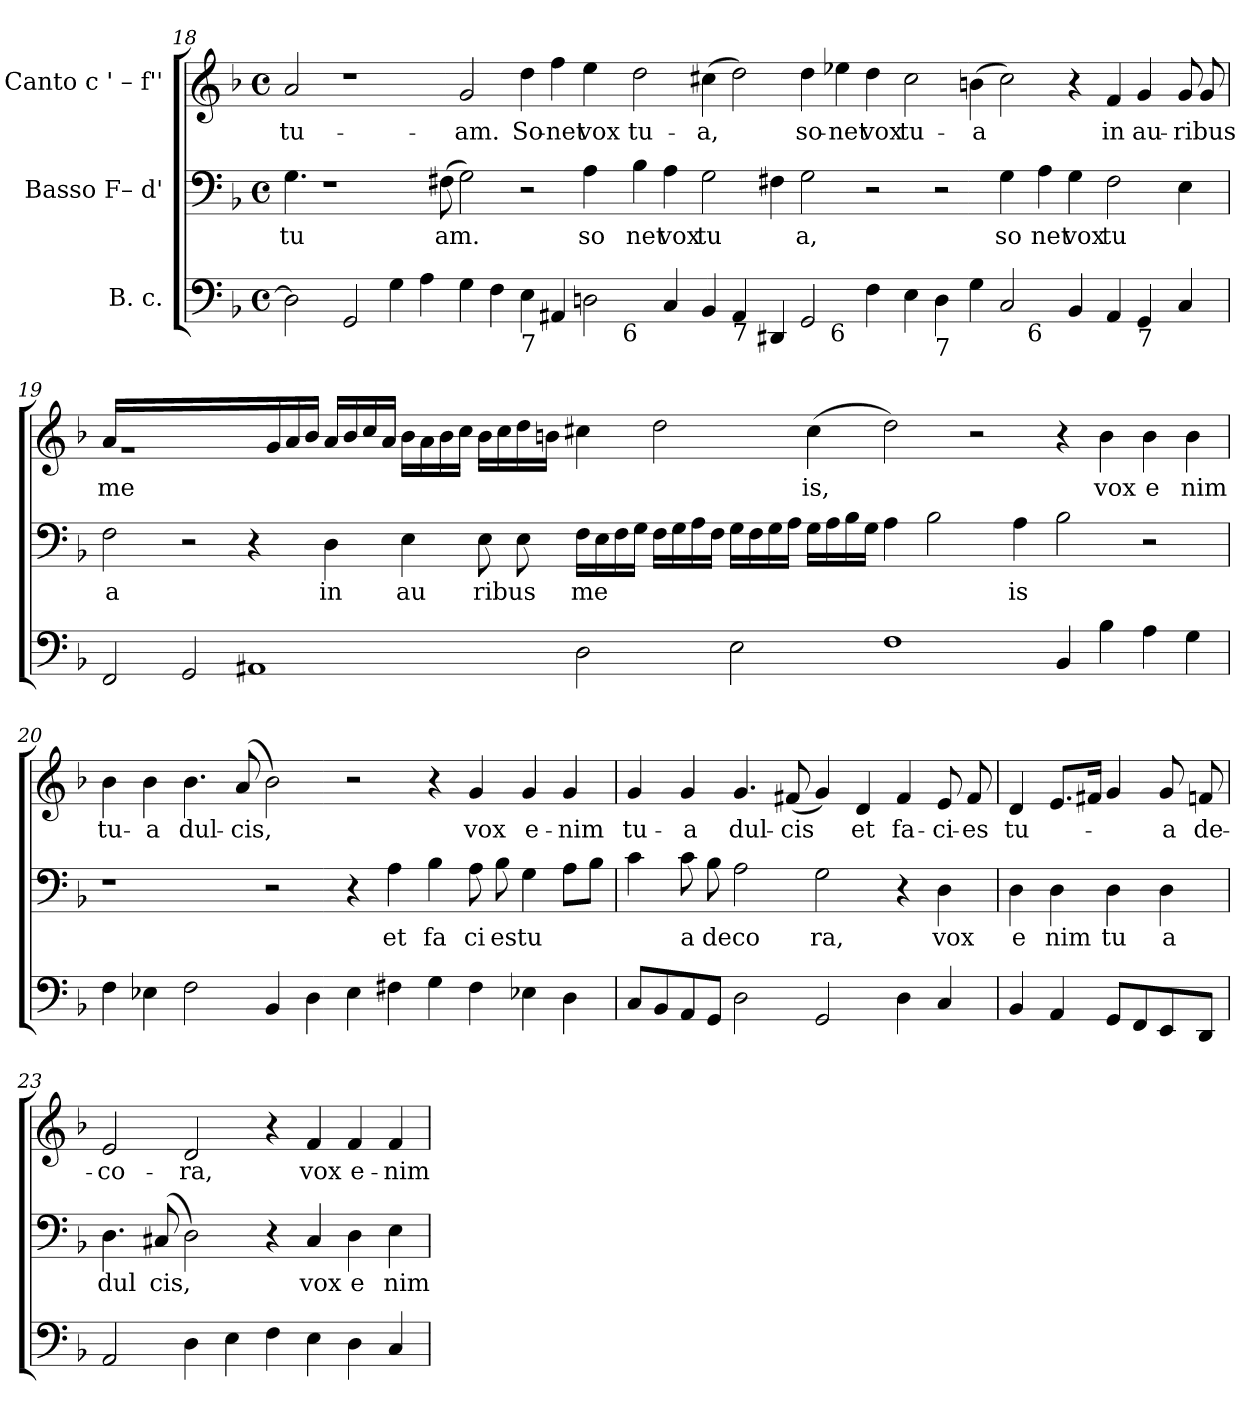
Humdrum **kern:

**kern	**kern	**text	**kern	**text
*part3	*part2	*part2	*part1	*part1
*staff3	*staff2	*staff2	*staff1	*staff1
*I"B. c.	*I"Basso  F– d'	*	*I"Canto  c ' – f''	*
!!LO:LB:g=z
*clefF4	*clefF4	*	*clefG2	*
*k[b-]	*k[b-]	*	*k[b-]	*
*F:	*F:	*	*F:	*
*M4/4	*M4/4	*	*M4/4	*
*met(c)	*met(c)	*	*met(c)	*
=18	=18	=18	=18	=18
!	!	!LO:LY:b:cj	!	!LO:LY:b:cj
*^	*	*	*	*
*	*^	*	*	*	*
2D#\]	1ryy	1ryy	4.G\	tu	2a/	tu-
.	.	.	1r	.	.	.
2GG/	.	.	.	.	1r	.
4G\	1ryy	1ryy	.	.	.	.
4A<\	.	.	.	.	.	.
!	!	!	!	!LO:LY:b	!	!
.	.	.	(>8F#X\	am.	.	.
!	!	!	!	!	!	!LO:LY:b:cj
4G<\	.	.	2G\)	.	2g/	-am.
4F<\	.	.	.	.	.	.
!LO:TX:b:t=7	!	!	!	!	!	!
!	!	!	!	!	!	!LO:LY:b:cj
4E\	2ryy	1ryy	2r	.	4dd\	So-
!	!	!	!	!	!	!LO:LY:b:cj
4AA#</	.	.	.	.	4ff\	-net
!	!	!	!	!LO:LY:b:cj	!	!LO:LY:b:cj
2D<\	8ryy	.	4A\	so	4ee\	vox
.	16ryy	.	.	.	.	.
.	64ryy	.	.	.	.	.
!	!LO:TX:b:t=6	!	!	!	!	!
.	1ryy	.	.	.	.	.
!	!	!	!	!LO:LY:b:cj	!	!LO:LY:b:cj
.	.	.	4B-\	net	2dd\	tu-
!	!	!	!	!LO:LY:b:cj	!	!
4C</	.	1ryy	4A\	vox	.	.
!	!	!	!	!LO:LY:b:cj	!	!LO:LY:b:cj
4BB-</	.	.	2G\	tu	(>4cc#X\	-a,
!LO:TX:b:t=7	!	!	!	!	!	!
4AA#/	.	.	.	.	2dd\)	.
.	1ryy	.	.	.	.	.
4DD#</	.	.	4F#X\	.	.	.
!	!	!	!	!LO:LY:b:cj	!	!LO:LY:b:cj
2GG</	.	8...ryy	2G\	a,	4dd\	so-
!	!	!LO:TX:b:t=6	!	!	!	!
.	.	1ryy	.	.	.	.
!	!	!	!	!	!	!LO:LY:b:cj
.	.	.	.	.	4ee-X\	-net
!	!	!	!	!	!	!LO:LY:b:cj
4F<\	.	.	2r	.	4dd\	vox
.	1ryy	.	.	.	.	.
!	!	!	!	!	!	!LO:LY:b:cj
4E<\	.	.	.	.	2cc#\	tu-
!LO:TX:b:t=7	!	!	!	!	!	!
4D\	.	.	2r	.	.	.
.	.	1ryy	.	.	.	.
!	!	!	!	!	!	!LO:LY:b:cj
4G<\	.	.	.	.	(>4bn\	-a
!	!	!	!	!LO:LY:b:cj	!	!
2C</	.	.	4G\	so	2cc#\)	.
!	!LO:TX:b:t=6	!	!	!	!	!
.	1ryy	.	.	.	.	.
!	!	!	!	!LO:LY:b:cj	!	!
.	.	.	4A\	net	.	.
!	!	!	!	!LO:LY:b:cj	!	!
4BB-/	.	.	4G\	vox	4r	.
.	.	2ryy	.	.	.	.
!	!	!	!	!LO:LY:b:cj	!	!LO:LY:b:cj
4AA#</	.	.	2F#\	tu	4f/	in
!LO:TX:b:t=7	!	!	!	!	!	!
!	!	!	!	!	!	!LO:LY:b:cj
4GG/	.	.	.	.	4g/	au-
.	4ryy	.	.	.	.	.
.	.	4ryy	.	.	.	.
!	!	!	!	!	!	!LO:LY:b
4C</	.	.	4E\	.	8g/	-ribus
.	.	.	.	.	8g/	.
.	32.ryy	.	.	.	.	.
.	.	64ryy	.	.	.	.
!!LO:LB:g=z
=19	=19	=19	=19	=19	=19	=19
!	!	!	!	!LO:LY:b:cj	!	!LO:LY:b
*v	*v	*v	*	*	*	*
2FF/	2F\	a	16a/L	me
.	.	.	1r	.
2GG/	2r	.	.	.
1AA#	4r	.	.	.
.	.	.	16g/	.
.	.	.	16a/	.
.	.	.	16b-/J	.
!	!	!LO:LY:b:cj	!	!
.	4D\	in	16a/L	.
.	.	.	16b-/	.
.	.	.	16cc/	.
.	.	.	16a/J	.
!	!	!LO:LY:b:cj	!	!
.	4E\	au	16b-\L	.
.	.	.	16a\	.
.	.	.	16b-\	.
.	.	.	16cc\J	.
!	!	!LO:LY:b	!	!
.	8E\	ribus	16b-\L	.
.	.	.	16cc\	.
.	8E\	.	16dd\	.
.	.	.	16b\J	.
!	!	!LO:LY:b	!	!
2D\	16F\L	me	4cc#X\	.
.	16E\	.	.	.
.	16F\	.	.	.
.	16G\J	.	.	.
.	16F\L	.	2dd\	.
.	16G\	.	.	.
.	16A\	.	.	.
.	16F\J	.	.	.
2E\	16G\L	.	.	.
.	16F\	.	.	.
.	16G\	.	.	.
.	16A\J	.	.	.
!	!	!	!	!LO:LY:b:cj
.	16G\L	.	(>4cc#\	is,
.	16A\	.	.	.
.	16B-\	.	.	.
.	16G\J	.	.	.
1F	4A\	.	2dd\)	.
.	2B-\	.	.	.
.	.	.	2r	.
!	!	!LO:LY:b:cj	!	!
.	4A\	is	.	.
4BB-/	2B-\	.	4r	.
!	!	!	!	!LO:LY:b:cj
4B-\	.	.	4b\	vox
!	!	!	!	!LO:LY:b:cj
4A<\	2r	.	4b\	e
!	!	!	!	!LO:LY:b:cj
4G<\	.	.	4b\	nim
!!LO:LB:g=z
=20	=20	=20	=20	=20
!	!	!	!	!LO:LY:b:cj
4F<\	1r	.	4b-\	tu-
!	!	!	!	!LO:LY:b:cj
4E-X<\	.	.	4b-\	-a
!	!	!	!	!LO:LY:b:cj
2F<\	.	.	4.b-\	dul-
!	!	!	!	!LO:LY:b
.	.	.	(>8a/	-cis,
4BB-/	2r	.	2b-\)	.
4D\	.	.	.	.
4E-\	4r	.	2r	.
!	!	!LO:LY:b:cj	!	!
4F#X\	4A\	et	.	.
!	!	!LO:LY:b:cj	!	!
4G\	4B-\	fa	4r	.
!	!	!LO:LY:b:cj	!	!LO:LY:b:cj
4F#\	8A\	ci	4g/	vox
!	!	!LO:LY:b:cj	!	!
.	8B-\	es	.	.
!	!	!LO:LY:b:cj	!	!LO:LY:b:cj
4E-X\	4G\	tu	4g/	e-
!	!	!	!	!LO:LY:b:cj
4D\	8A\L	.	4g/	-nim
.	8B-\J	.	.	.
=21	=21	=21	=21	=21
!	!	!	!	!LO:LY:b:cj
8C/L	4c\	.	4g/	tu-
8BB-/	.	.	.	.
!	!	!LO:LY:b:cj	!	!LO:LY:b:cj
8AA/	8c\	a	4g/	-a
!	!	!LO:LY:b:cj	!	!
8GG/J	8B-\	deco	.	.
!	!	!	!	!LO:LY:b:cj
2D\	2A\	.	4.g/	dul-
!	!	!	!	!LO:LY:b
.	.	.	(<8f#X/	-cis
!	!	!LO:LY:b:cj	!	!
2GG/	2G\	ra,	4g/)	.
!	!	!	!	!LO:LY:b:cj
.	.	.	4d/	et
!	!	!	!	!LO:LY:b:cj
4D\	4r	.	4f#/	fa-
!	!	!LO:LY:b:cj	!	!LO:LY:b:cj
4C/	4D\	vox	8e/	-ci-
!	!	!	!	!LO:LY:b:cj
.	.	.	8f#/	-es
=22	=22	=22	=22	=22
!	!	!LO:LY:b:cj	!	!LO:LY:b:cj
4BB-/	4D\	e	4d/	tu-
!	!	!LO:LY:b:cj	!	!
4AA/	4D\	nim	8.e/L	.
.	.	.	16f#X/J	.
!	!	!LO:LY:b:cj	!	!
8GG/L	4D\	tu	4g/	.
8FF/	.	.	.	.
!	!	!LO:LY:b:cj	!	!LO:LY:b:cj
8EE/	4D\	a	8g/	-a
!	!	!	!	!LO:LY:b:cj
8DD/J	.	.	8fn/	de-
!!LO:PB:g=z
=23	=23	=23	=23	=23
!	!	!LO:LY:b:cj	!	!LO:LY:b:cj
2AA/	4.D\	dul	2e/	-co-
!	!	!LO:LY:b	!	!
.	(>8C#X/	cis,	.	.
!	!	!	!	!LO:LY:b:cj
4D\	2D\)	.	2d/	-ra,
4E\	.	.	.	.
4F\	4r	.	4r	.
!	!	!LO:LY:b:cj	!	!LO:LY:b:cj
4E\	4C#/	vox	4f/	vox
!	!	!LO:LY:b:cj	!	!LO:LY:b:cj
4D\	4D\	e	4f/	e-
!	!	!LO:LY:b:cj	!	!LO:LY:b:cj
4C/	4E\	nim	4f/	-nim
=	=	=	=	=
*-	*-	*-	*-	*-
